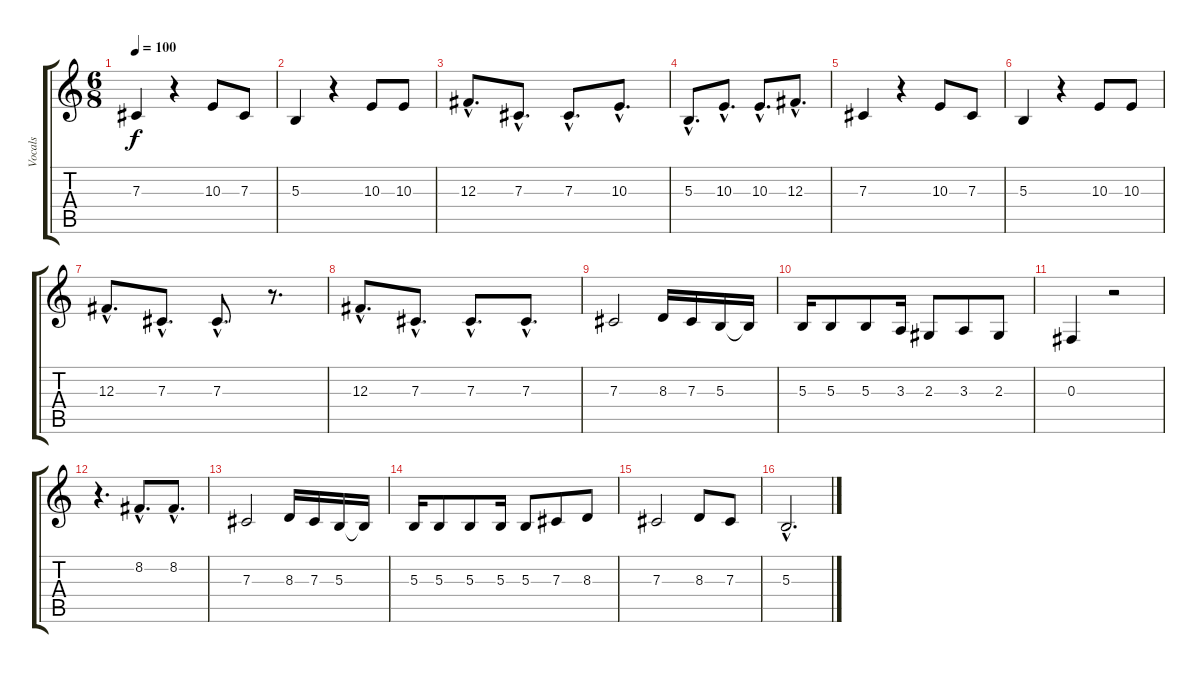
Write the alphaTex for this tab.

\track ("Vocals" "Vocals") {instrument oboe}
\staff {score tabs}
\tuning (Eb4 Bb3 Gb3 Db3 Ab2 Db2) {hide}
\ts (6 8)
\tempo 100
\clef g2
\ks c
7.3.4{dy f} r.4 10.3.8 7.3.8 |
5.3.4 r.4 10.3.8 10.3.8 |
12.3{hac}.8{d} 7.3{hac}.8{d} 7.3{hac}.8{d} 10.3{hac}.8{d} |
5.3{hac}.8{d} 10.3{hac}.8{d} 10.3{hac}.8{d} 12.3{hac}.8{d} |
7.3.4 r.4 10.3.8 7.3.8 |
5.3.4 r.4 10.3.8 10.3.8 |
12.3{hac}.8{d} 7.3{hac}.8{d} 7.3{hac}.8{d} r.8{d} |
12.3{hac}.8{d} 7.3{hac}.8{d} 7.3{hac}.8{d} 7.3{hac}.8{d} |
7.3.2 8.3.16 7.3.16 5.3.16 5.3{t}.16 |
5.3.16 5.3.8 5.3.8 3.3.16 2.3.8 3.3.8 2.3.8 |
0.3.4 r.2 |
r.4{d} 8.2{hac}.8{d} 8.2{hac}.8{d} |
7.3.2 8.3.16 7.3.16 5.3.16 5.3{t}.16 |
5.3.16 5.3.8 5.3.8 5.3.16 5.3.8 7.3.8 8.3.8 |
7.3.2 8.3.8 7.3.8 |
5.3{hac}.2{d}
